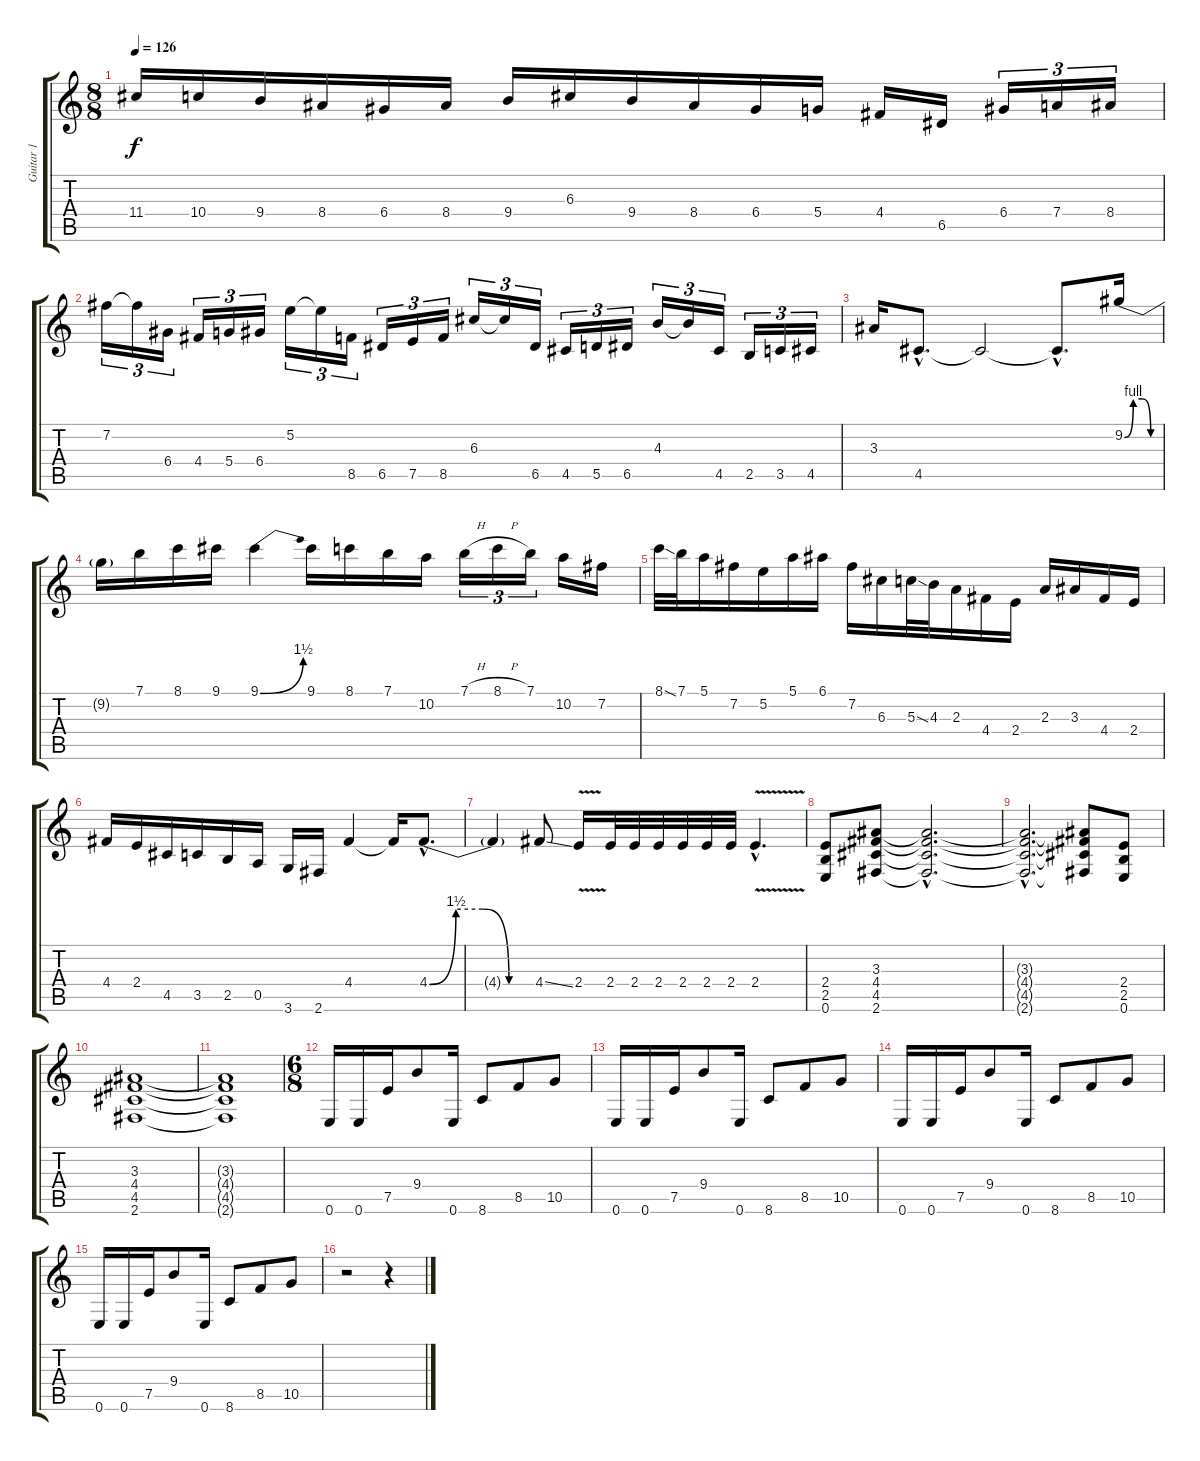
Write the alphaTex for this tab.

\track ("Guitar 1" "Guitar 1") {instrument overdrivenguitar}
\staff {score tabs}
\tuning (E4 B3 G3 D3 A2 E2) {hide}
\ts (8 8)
\tempo 126
\clef g2
\ks c
11.4.16{dy f} 10.4.16 9.4.16 8.4.16 6.4.16 8.4.16 9.4.16 6.3.16 9.4.16 8.4.16 6.4.16 5.4.16 4.4.16 6.5.16 6.4.16{tu (3 2)} 7.4.16{tu (3 2)} 8.4.16{tu (3 2)} |
7.2.16{tu (3 2)} 7.2{t}.16{tu (3 2)} 6.4.16{tu (3 2)} 4.4.16{tu (3 2)} 5.4.16{tu (3 2)} 6.4.16{tu (3 2)} 5.2.16{tu (3 2)} 5.2{t}.16{tu (3 2)} 8.5.16{tu (3 2)} 6.5.16{tu (3 2)} 7.5.16{tu (3 2)} 8.5.16{tu (3 2)} 6.3.16{tu (3 2)} 6.3{t}.16{tu (3 2)} 6.5.16{tu (3 2)} 4.5.16{tu (3 2)} 5.5.16{tu (3 2)} 6.5.16{tu (3 2)} 4.3.16{tu (3 2)} 4.3{t}.16{tu (3 2)} 4.5.16{tu (3 2)} 2.5.16{tu (3 2)} 3.5.16{tu (3 2)} 4.5.16{tu (3 2)} |
3.3.16 4.5{hac}.8{d} 4.5{t}.2 4.5{hac t}.8{d} 9.2{be (custom 0 0 15 4 30 4 45 0 60 0)}.16 |
9.2{t}.16 7.1.16 8.1.16 9.1.16 9.1{be (bend 0 0 60 6)}.4 9.1.16 8.1.16 7.1.16 10.2.16 7.1{h}.16{tu (3 2)} 8.1{h}.16{tu (3 2)} 7.1.16{tu (3 2)} 10.2.16 7.2.16 |
8.1{ss}.32 7.1.32 5.1.16 7.2.16 5.2.16 5.1.16 6.1.16 7.2.16 6.3.16 5.3{ss}.32 4.3.32 2.3.16 4.4.16 2.4.16 2.3.16 3.3.16 4.4.16 2.4.16 |
4.4.16 2.4.16 4.5.16 3.5.16 2.5.16 0.5.16 3.6.16 2.6.16 4.4.4 4.4{t}.16 4.4{be (custom 0 0 15 6 30 6 45 0 60 0) hac}.8{d} |
4.4{t}.4 4.4{ss}.8 2.4{v}.16 2.4.32 2.4.32 2.4.32 2.4.32 2.4.32 2.4.32 2.4{v hac}.4{d} |
(2.4 2.5 0.6).8 (3.3 4.4 4.5 2.6).8 (3.3{hac t} 4.4{hac t} 4.5{hac t} 2.6{hac t}).2{d} |
(3.3{hac t} 4.4{hac t} 4.5{hac t} 2.6{hac t}).2{d} (3.3{t} 4.4{t} 4.5{t} 2.6{t}).8 (2.4 2.5 0.6).8 |
(3.3 4.4 4.5 2.6).1 |
(3.3{t} 4.4{t} 4.5{t} 2.6{t}).1 |
\ts (6 8)
0.6.16 0.6.16 7.5.16 9.4.8 0.6.16 8.6.8 8.5.8 10.5.8 |
0.6.16 0.6.16 7.5.16 9.4.8 0.6.16 8.6.8 8.5.8 10.5.8 |
0.6.16 0.6.16 7.5.16 9.4.8 0.6.16 8.6.8 8.5.8 10.5.8 |
0.6.16 0.6.16 7.5.16 9.4.8 0.6.16 8.6.8 8.5.8 10.5.8 |
r.2 r.4
